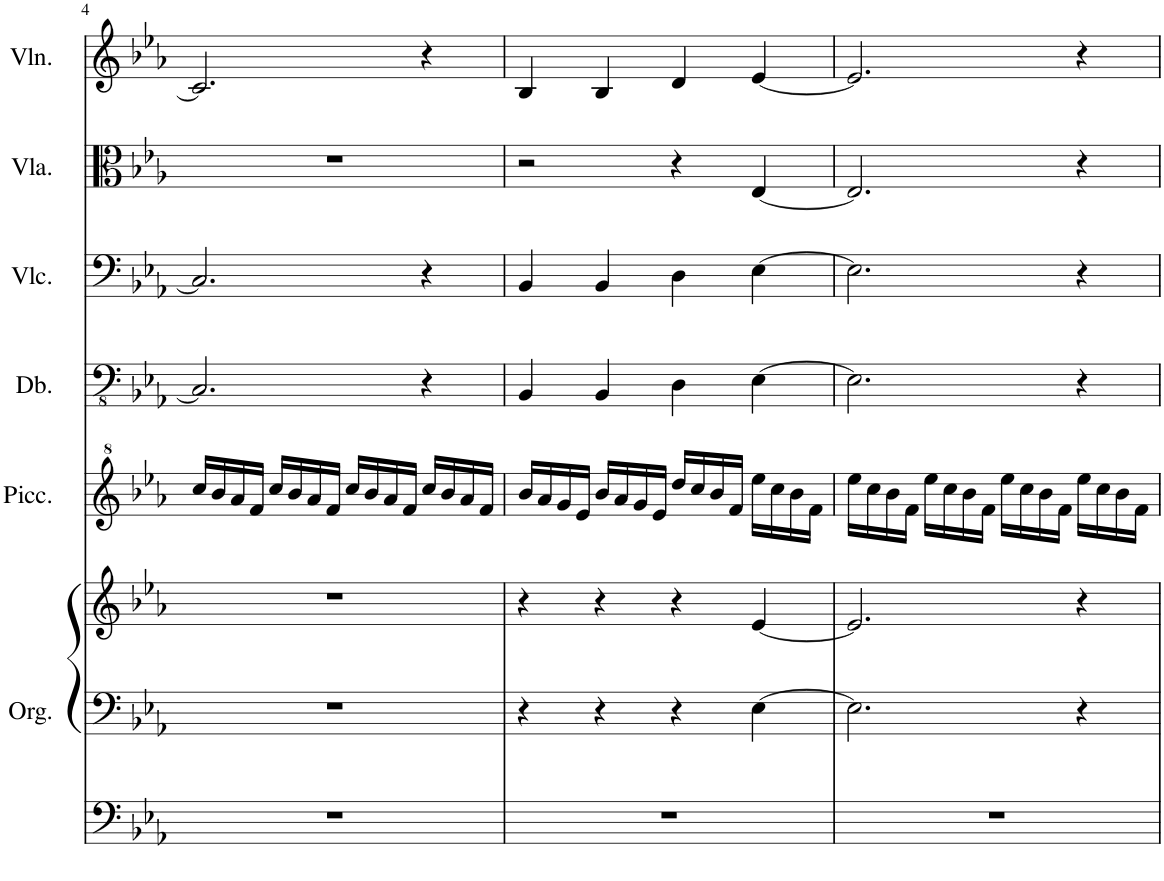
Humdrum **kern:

**kern	**kern	**kern	**kern	**kern	**kern	**kern	**kern
*part6	*part6	*part6	*part5	*part4	*part3	*part2	*part1
*staff8	*staff7	*staff6	*staff5	*staff4	*staff3	*staff2	*staff1
*I"Organ	*	*	*I"Piccolo	*I"Double Bass	*I"Violoncello	*I"Viola	*I"Violin
*I'Org.	*	*	*I'Picc.	*I'Db.	*I'Vlc.	*I'Vla.	*I'Vln.
!!LO:PB:g=z
*clefF4	*clefF4	*clefG2	*clefG^2	*clefFv4	*clefF4	*clefC3	*clefG2
*	*	*	*Trd-7c-12	*Trd7c12	*	*	*
*k[b-e-a-]	*k[b-e-a-]	*k[b-e-a-]	*k[b-e-a-]	*k[b-e-a-]	*k[b-e-a-]	*k[b-e-a-]	*k[b-e-a-]
=4	=4	=4	=4	=4	=4	=4	=4
1r	1r	1r	16ccc/LL	2.CC/]	2.C/]	1r	2.c/]
.	.	.	16bb-/	.	.	.	.
.	.	.	16aa-/	.	.	.	.
.	.	.	16ff/JJ	.	.	.	.
.	.	.	16ccc/LL	.	.	.	.
.	.	.	16bb-/	.	.	.	.
.	.	.	16aa-/	.	.	.	.
.	.	.	16ff/JJ	.	.	.	.
.	.	.	16ccc/LL	.	.	.	.
.	.	.	16bb-/	.	.	.	.
.	.	.	16aa-/	.	.	.	.
.	.	.	16ff/JJ	.	.	.	.
.	.	.	16ccc/LL	4r	4r	.	4r
.	.	.	16bb-/	.	.	.	.
.	.	.	16aa-/	.	.	.	.
.	.	.	16ff/JJ	.	.	.	.
=5	=5	=5	=5	=5	=5	=5	=5
1r	4r	4r	16bb-/LL	4BBB-/	4BB-/	2r	4B-/
.	.	.	16aa-/	.	.	.	.
.	.	.	16gg/	.	.	.	.
.	.	.	16ee-/JJ	.	.	.	.
.	4r	4r	16bb-/LL	4BBB-/	4BB-/	.	4B-/
.	.	.	16aa-/	.	.	.	.
.	.	.	16gg/	.	.	.	.
.	.	.	16ee-/JJ	.	.	.	.
.	4r	4r	16ddd/LL	4DD\	4D\	4r	4d/
.	.	.	16ccc/	.	.	.	.
.	.	.	16bb-/	.	.	.	.
.	.	.	16ff/JJ	.	.	.	.
.	[4E-\	[4e-/	16eee-\LL	[4EE-\	[4E-\	[4E-/	[4e-/
.	.	.	16ccc\	.	.	.	.
.	.	.	16bb-\	.	.	.	.
.	.	.	16ff\JJ	.	.	.	.
=6	=6	=6	=6	=6	=6	=6	=6
1r	2.E-\]	2.e-/]	16eee-\LL	2.EE-\]	2.E-\]	2.E-/]	2.e-/]
.	.	.	16ccc\	.	.	.	.
.	.	.	16bb-\	.	.	.	.
.	.	.	16ff\JJ	.	.	.	.
.	.	.	16eee-\LL	.	.	.	.
.	.	.	16ccc\	.	.	.	.
.	.	.	16bb-\	.	.	.	.
.	.	.	16ff\JJ	.	.	.	.
.	.	.	16eee-\LL	.	.	.	.
.	.	.	16ccc\	.	.	.	.
.	.	.	16bb-\	.	.	.	.
.	.	.	16ff\JJ	.	.	.	.
.	4r	4r	16eee-\LL	4r	4r	4r	4r
.	.	.	16ccc\	.	.	.	.
.	.	.	16bb-\	.	.	.	.
.	.	.	16ff\JJ	.	.	.	.
=	=	=	=	=	=	=	=
*-	*-	*-	*-	*-	*-	*-	*-
